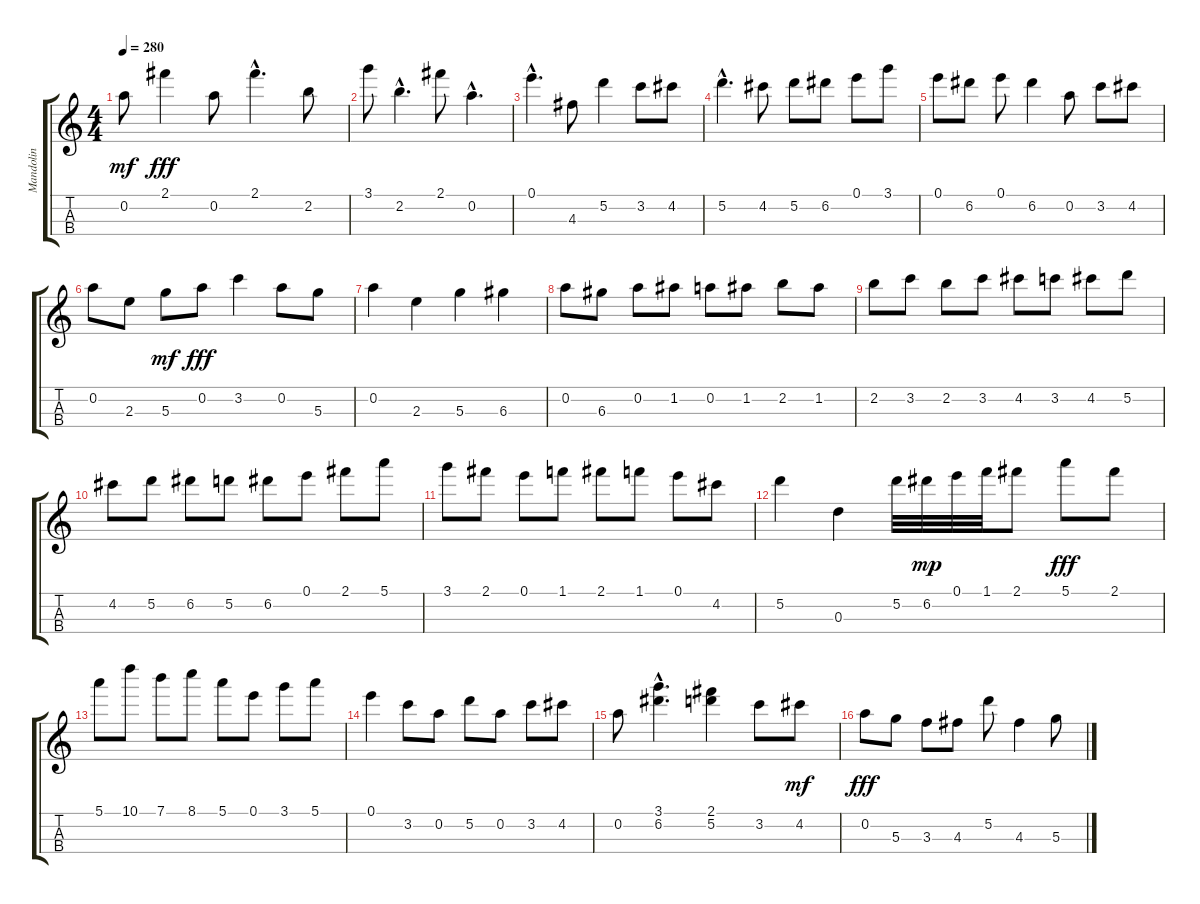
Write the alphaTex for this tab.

\track ("Mandolin" "Mandolin") {instrument acousticguitarsteel}
\staff {score tabs}
\tuning (E5 A4 D4 G3) {hide}
\ts (4 4)
\tempo 280
\clef g2
\ks c
0.2.8{dy mf} 2.1.4{dy fff} 0.2.8 2.1{hac}.4{d} 2.2.8 |
3.1.8 2.2{hac}.4{d} 2.1.8 0.2{hac}.4{d} |
0.1{hac}.4{d} 4.3.8 5.2.4 3.2.8 4.2.8 |
5.2{hac}.4{d} 4.2.8 5.2.8 6.2.8 0.1.8 3.1.8 |
0.1.8 6.2.8 0.1.8 6.2.4 0.2.8 3.2.8 4.2.8 |
0.2.8 2.3.8 5.3.8{dy mf} 0.2.8{dy fff} 3.2.4 0.2.8 5.3.8 |
0.2.4 2.3.4 5.3.4 6.3.4 |
0.2.8 6.3.8 0.2.8 1.2.8 0.2.8 1.2.8 2.2.8 1.2.8 |
2.2.8 3.2.8 2.2.8 3.2.8 4.2.8 3.2.8 4.2.8 5.2.8 |
4.2.8 5.2.8 6.2.8 5.2.8 6.2.8 0.1.8 2.1.8 5.1.8 |
3.1.8 2.1.8 0.1.8 1.1.8 2.1.8 1.1.8 0.1.8 4.2.8 |
5.2.4 0.3.4 5.2.32 6.2.32{dy mp} 0.1.32 1.1.32 2.1.8 5.1.8{dy fff} 2.1.8 |
5.1.8 10.1.8 7.1.8 8.1.8 5.1.8 0.1.8 3.1.8 5.1.8 |
0.1.4 3.2.8 0.2.8 5.2.8 0.2.8 3.2.8 4.2.8 |
0.2.8 (3.1{hac} 6.2{hac}).4{d} (2.1 5.2).4 3.2.8 4.2.8{dy mf} |
0.2.8{dy fff} 5.3.8 3.3.8 4.3.8 5.2.8 4.3.4 5.3.8
